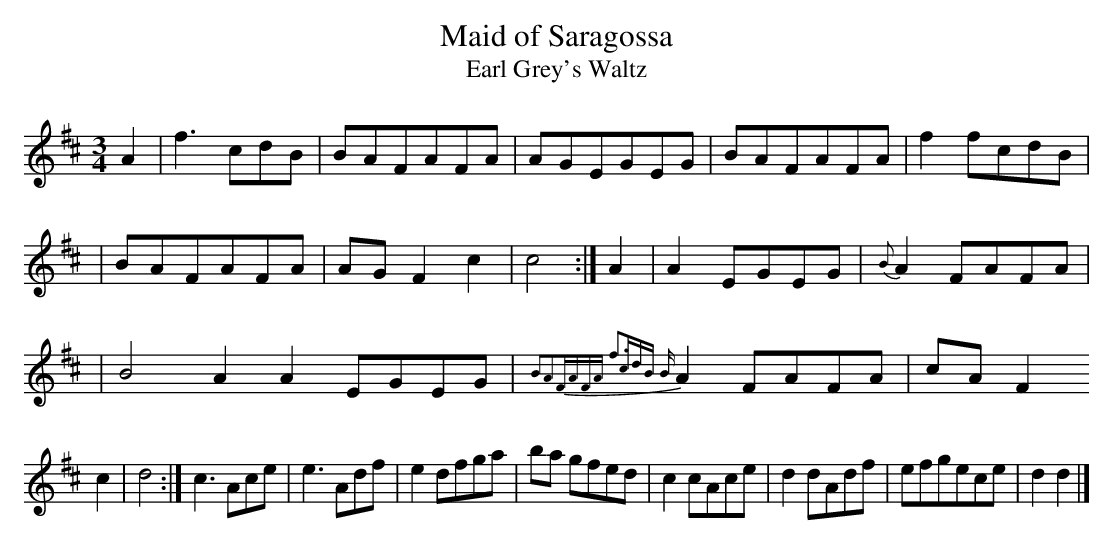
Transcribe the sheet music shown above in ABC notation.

X:1
T: Maid of Saragossa
T: Earl Grey's Waltz
M: 3/4
L: 1/8
K: D
A2 | f3cdB | BAFAFA | AGEGEG | BAFAFA | f2fcdB |
| BAFAFA | AGF2c2 | c4 :| A2 | A2EGEG | {B}A2FAFA |
| B4A2 A2EGEG | {B2A2FAFA | f3cdB | {B}A2FAFA | cAF2
c2 | d4 :| c3Ace | e3Adf | e2dfga | ba gfed | c2cAce | d2dAdf | efgece | d2d2 |]
